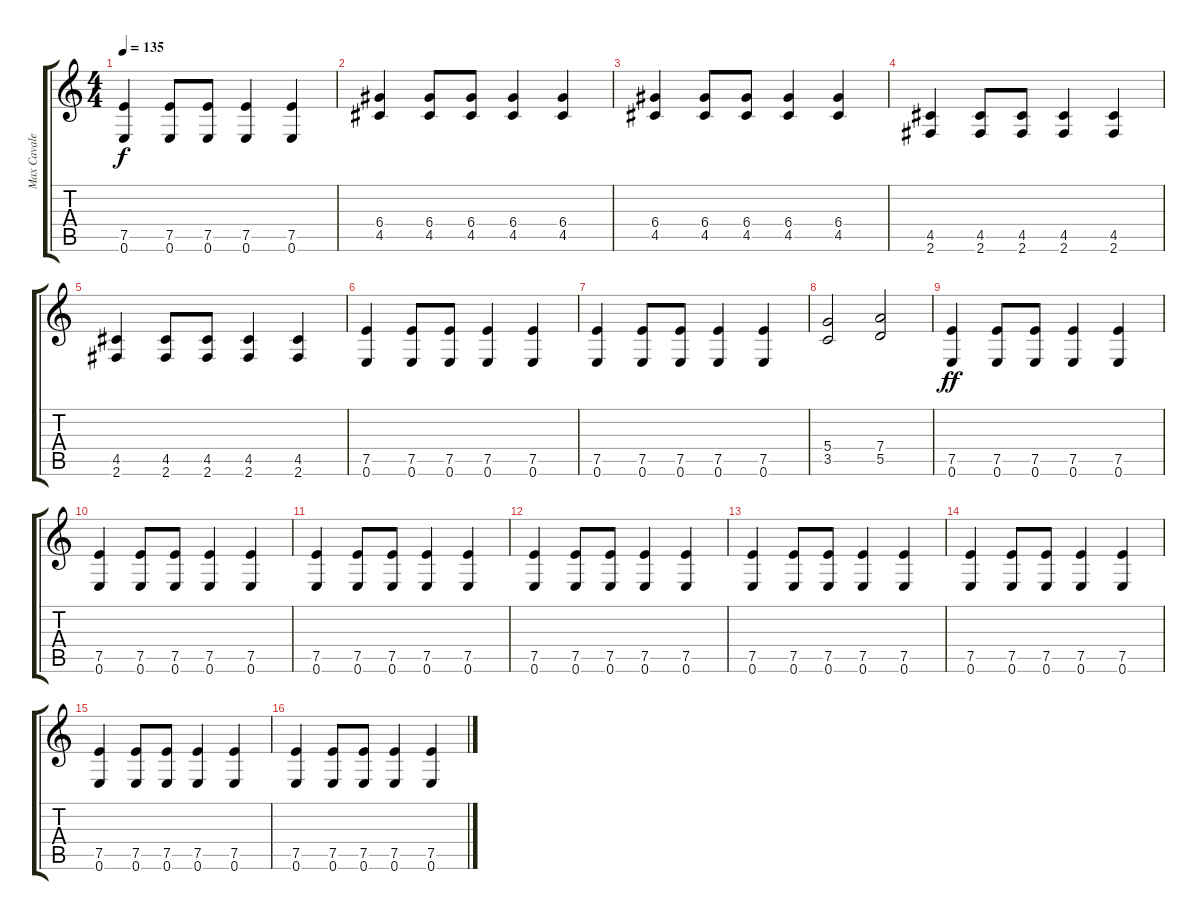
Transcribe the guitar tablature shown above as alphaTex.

\track ("Max Cavalera" "Max Cavale") {instrument overdrivenguitar}
\staff {score tabs}
\tuning (E4 B3 G3 D3 A2 E2) {hide}
\ts (4 4)
\tempo 135
\clef g2
\ks c
(7.5 0.6).4{dy f} (7.5 0.6).8 (7.5 0.6).8 (7.5 0.6).4 (7.5 0.6).4 |
(6.4 4.5).4 (6.4 4.5).8 (6.4 4.5).8 (6.4 4.5).4 (6.4 4.5).4 |
(6.4 4.5).4 (6.4 4.5).8 (6.4 4.5).8 (6.4 4.5).4 (6.4 4.5).4 |
(4.5 2.6).4 (4.5 2.6).8 (4.5 2.6).8 (4.5 2.6).4 (4.5 2.6).4 |
(4.5 2.6).4 (4.5 2.6).8 (4.5 2.6).8 (4.5 2.6).4 (4.5 2.6).4 |
(7.5 0.6).4 (7.5 0.6).8 (7.5 0.6).8 (7.5 0.6).4 (7.5 0.6).4 |
(7.5 0.6).4 (7.5 0.6).8 (7.5 0.6).8 (7.5 0.6).4 (7.5 0.6).4 |
(5.4 3.5).2 (7.4 5.5).2 |
(7.5 0.6).4{dy ff} (7.5 0.6).8 (7.5 0.6).8 (7.5 0.6).4 (7.5 0.6).4 |
(7.5 0.6).4 (7.5 0.6).8 (7.5 0.6).8 (7.5 0.6).4 (7.5 0.6).4 |
(7.5 0.6).4 (7.5 0.6).8 (7.5 0.6).8 (7.5 0.6).4 (7.5 0.6).4 |
(7.5 0.6).4 (7.5 0.6).8 (7.5 0.6).8 (7.5 0.6).4 (7.5 0.6).4 |
(7.5 0.6).4 (7.5 0.6).8 (7.5 0.6).8 (7.5 0.6).4 (7.5 0.6).4 |
(7.5 0.6).4 (7.5 0.6).8 (7.5 0.6).8 (7.5 0.6).4 (7.5 0.6).4 |
(7.5 0.6).4 (7.5 0.6).8 (7.5 0.6).8 (7.5 0.6).4 (7.5 0.6).4 |
(7.5 0.6).4 (7.5 0.6).8 (7.5 0.6).8 (7.5 0.6).4 (7.5 0.6).4
